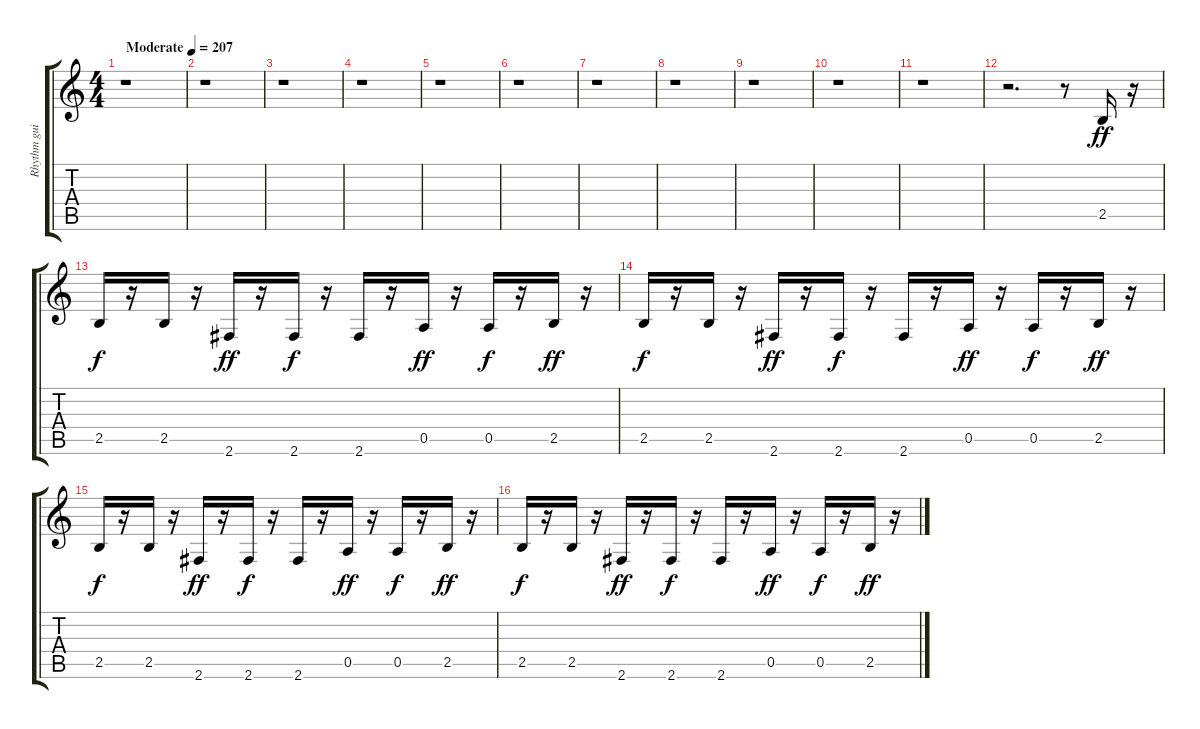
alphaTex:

\track ("Rhythm guitar" "Rhythm gui") {instrument electricguitarmuted}
\staff {score tabs}
\tuning (E4 B3 G3 D3 A2 E2) {hide}
\ts (4 4)
\tempo (207 "Moderate")
\clef g2
\ks c
r.1{dy ff instrument electricguitarmuted} |
r.1 |
r.1 |
r.1 |
r.1 |
r.1 |
r.1 |
r.1 |
r.1 |
r.1 |
r.1 |
r.2{d} r.8 2.5.16 r.16 |
2.5.16{dy f} r.16 2.5.16 r.16 2.6.16{dy ff} r.16 2.6.16{dy f} r.16 2.6.16 r.16 0.5.16{dy ff} r.16 0.5.16{dy f} r.16 2.5.16{dy ff} r.16 |
2.5.16{dy f} r.16 2.5.16 r.16 2.6.16{dy ff} r.16 2.6.16{dy f} r.16 2.6.16 r.16 0.5.16{dy ff} r.16 0.5.16{dy f} r.16 2.5.16{dy ff} r.16 |
2.5.16{dy f} r.16 2.5.16 r.16 2.6.16{dy ff} r.16 2.6.16{dy f} r.16 2.6.16 r.16 0.5.16{dy ff} r.16 0.5.16{dy f} r.16 2.5.16{dy ff} r.16 |
2.5.16{dy f} r.16 2.5.16 r.16 2.6.16{dy ff} r.16 2.6.16{dy f} r.16 2.6.16 r.16 0.5.16{dy ff} r.16 0.5.16{dy f} r.16 2.5.16{dy ff} r.16
